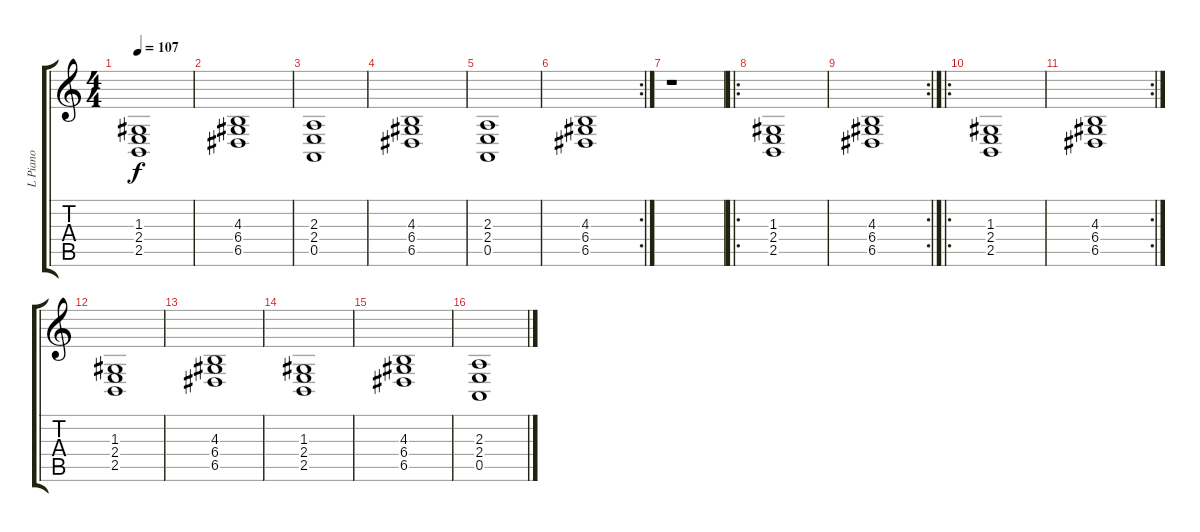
\track ("L Piano" "L Piano") {instrument brightacousticpiano}
\staff {score tabs}
\tuning (E4 B3 G3 D3 A2 E2) {hide}
\ts (4 4)
\tempo 107
\clef g2
\ks c
(1.3 2.4 2.5).1{dy f} |
(4.3 6.4 6.5).1 |
(2.3 2.4 0.5).1 |
(4.3 6.4 6.5).1 |
(2.3 2.4 0.5).1 |
\rc 2
(4.3 6.4 6.5).1 |
r.1 |
\ro
(1.3 2.4 2.5).1 |
\rc 2
(4.3 6.4 6.5).1 |
\ro
(1.3 2.4 2.5).1 |
\rc 2
(4.3 6.4 6.5).1 |
(1.3 2.4 2.5).1 |
(4.3 6.4 6.5).1 |
(1.3 2.4 2.5).1 |
(4.3 6.4 6.5).1 |
(2.3 2.4 0.5).1
